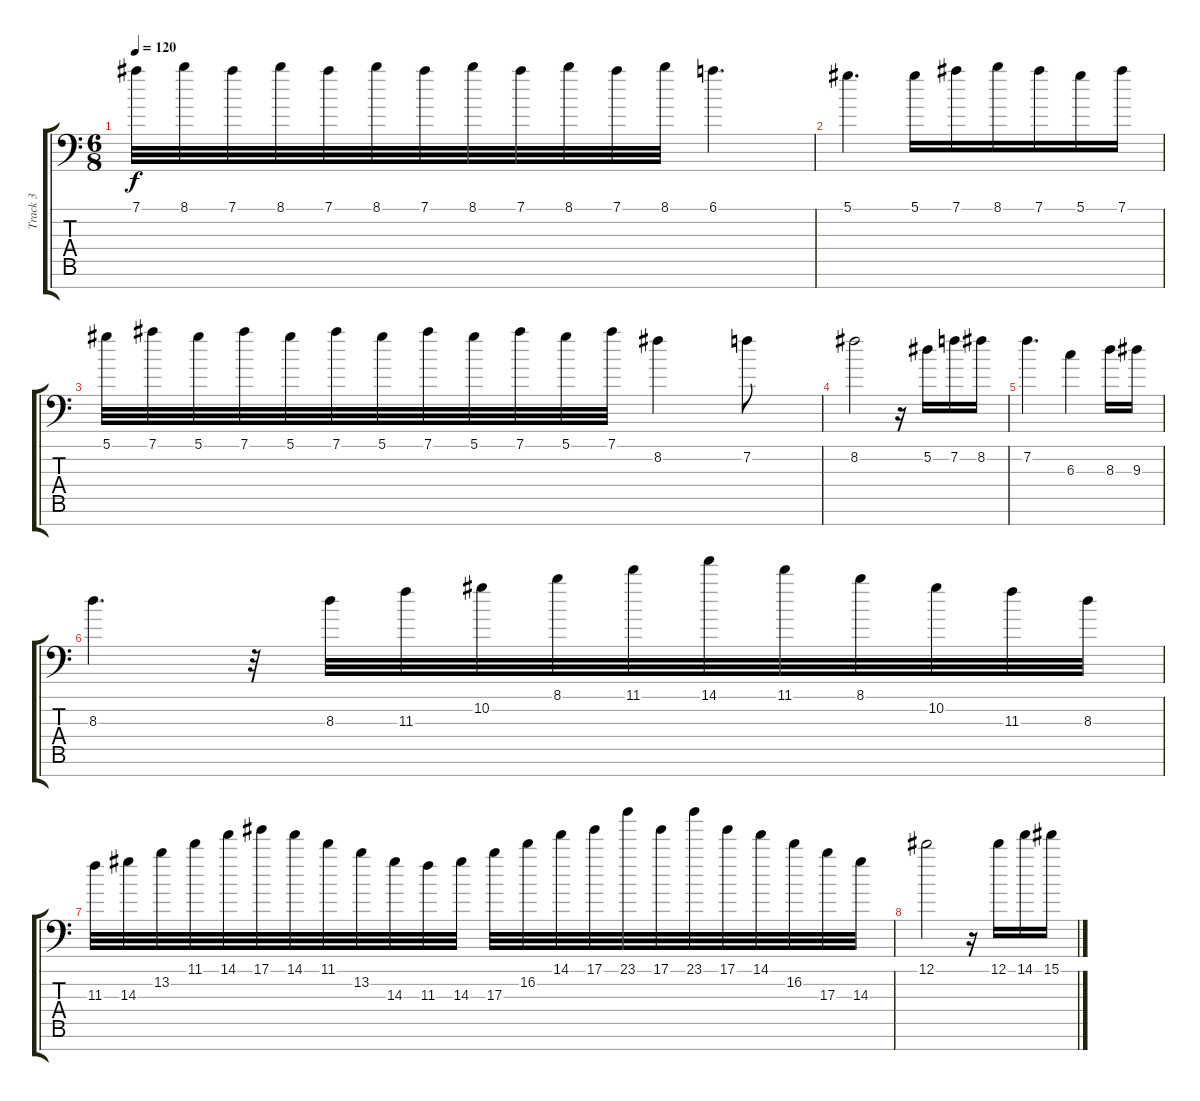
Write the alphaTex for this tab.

\track ("Track 3" "Track 3") {instrument distortionguitar}
\staff {score tabs}
\tuning (Eb4 Bb3 Gb3 Db3 Ab2 Eb2 Bb1) {hide}
\ts (6 8)
\tempo 120
\clef f4
\ks c
7.1.32{dy f} 8.1.32 7.1.32 8.1.32 7.1.32 8.1.32 7.1.32 8.1.32 7.1.32 8.1.32 7.1.32 8.1.32 6.1.4{d} |
5.1.4{d} 5.1.16 7.1.16 8.1.16 7.1.16 5.1.16 7.1.16 |
5.1.32 7.1.32 5.1.32 7.1.32 5.1.32 7.1.32 5.1.32 7.1.32 5.1.32 7.1.32 5.1.32 7.1.32 8.2.4 7.2.8 |
8.2.2 r.16 5.2.16 7.2.16 8.2.16 |
7.2.4{d} 6.3.4 8.3.16 9.3.16 |
8.3.4{d} r.32 8.3.32 11.3.32 10.2.32 8.1.32 11.1.32 14.1.32 11.1.32 8.1.32 10.2.32 11.3.32 8.3.32 |
11.3.32 14.3.32 13.2.32 11.1.32 14.1.32 17.1.32 14.1.32 11.1.32 13.2.32 14.3.32 11.3.32 14.3.32 17.3.32 16.2.32 14.1.32 17.1.32 23.1.32 17.1.32 23.1.32 17.1.32 14.1.32 16.2.32 17.3.32 14.3.32 |
12.1.2 r.16 12.1.16 14.1.16 15.1.16
